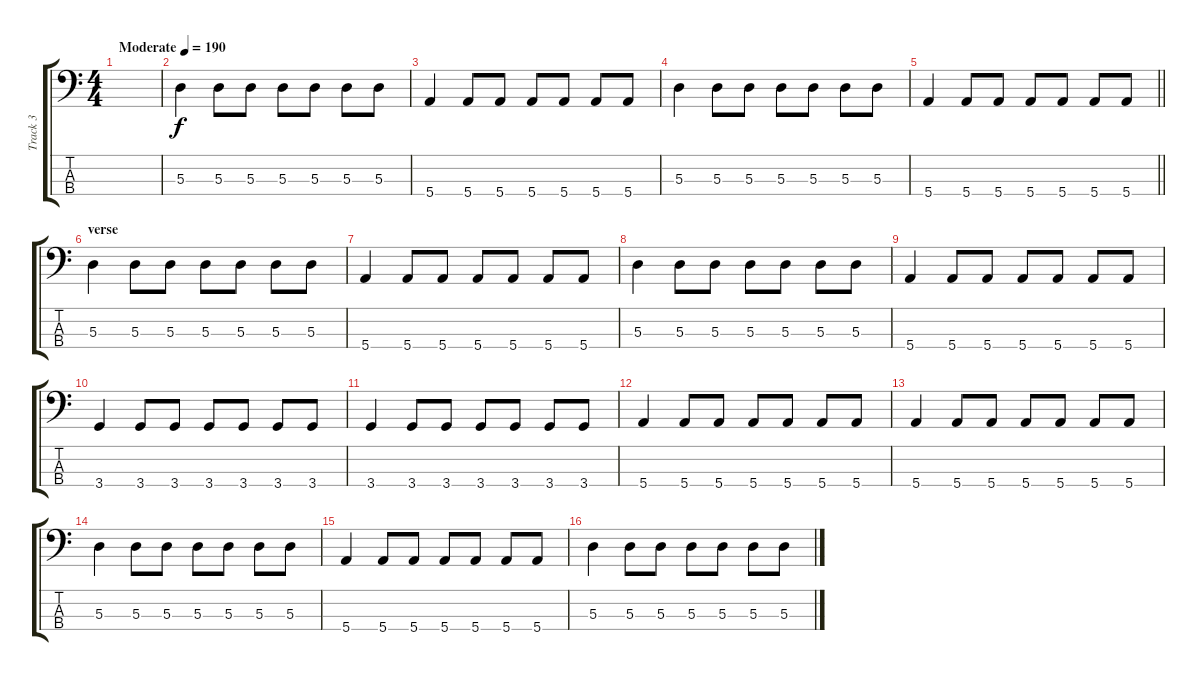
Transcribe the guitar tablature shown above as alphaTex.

\track ("Track 3" "Track 3") {instrument electricbassfinger}
\staff {score tabs}
\tuning (G2 D2 A1 E1) {hide}
\ts (4 4)
\tempo (190 "Moderate")
\clef f4
\ks c
|
5.3.4 5.3.8 5.3.8 5.3.8 5.3.8 5.3.8 5.3.8 |
5.4.4 5.4.8 5.4.8 5.4.8 5.4.8 5.4.8 5.4.8 |
5.3.4 5.3.8 5.3.8 5.3.8 5.3.8 5.3.8 5.3.8 |
\barLineRight lightlight
5.4.4 5.4.8 5.4.8 5.4.8 5.4.8 5.4.8 5.4.8 |
\section ("" "verse")
5.3.4 5.3.8 5.3.8 5.3.8 5.3.8 5.3.8 5.3.8 |
5.4.4 5.4.8 5.4.8 5.4.8 5.4.8 5.4.8 5.4.8 |
5.3.4 5.3.8 5.3.8 5.3.8 5.3.8 5.3.8 5.3.8 |
5.4.4 5.4.8 5.4.8 5.4.8 5.4.8 5.4.8 5.4.8 |
3.4.4 3.4.8 3.4.8 3.4.8 3.4.8 3.4.8 3.4.8 |
3.4.4 3.4.8 3.4.8 3.4.8 3.4.8 3.4.8 3.4.8 |
5.4.4 5.4.8 5.4.8 5.4.8 5.4.8 5.4.8 5.4.8 |
5.4.4 5.4.8 5.4.8 5.4.8 5.4.8 5.4.8 5.4.8 |
5.3.4 5.3.8 5.3.8 5.3.8 5.3.8 5.3.8 5.3.8 |
5.4.4 5.4.8 5.4.8 5.4.8 5.4.8 5.4.8 5.4.8 |
5.3.4 5.3.8 5.3.8 5.3.8 5.3.8 5.3.8 5.3.8
